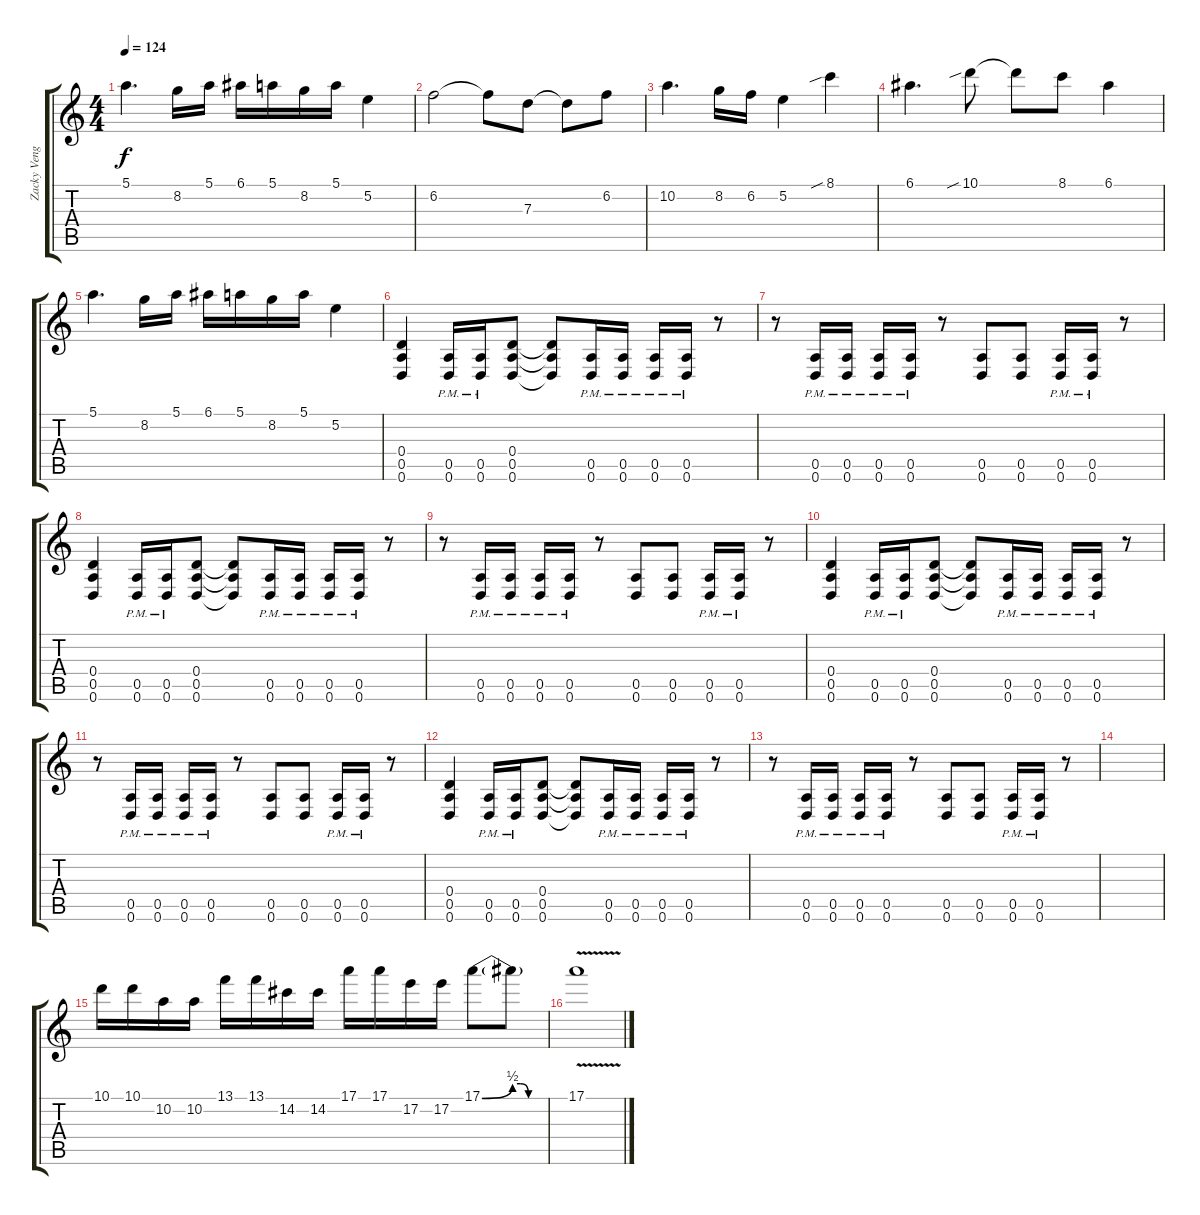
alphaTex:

\track ("Zacky Vengence" "Zacky Veng") {instrument distortionguitar}
\staff {score tabs}
\tuning (E4 B3 G3 D3 A2 D2) {hide}
\ts (4 4)
\tempo 124
\clef g2
\ks c
5.1.4{d dy f} 8.2.16 5.1.16 6.1.16 5.1.16 8.2.16 5.1.16 5.2.4 |
6.2.2 6.2{t}.8 7.3.8 7.3{t}.8 6.2.8 |
10.2.4{d} 8.2.16 6.2.16 5.2.4 8.1{sib}.4 |
6.1.4{d} 10.1{sib}.8 10.1{t}.8 8.1.8 6.1.4 |
5.1.4{d} 8.2.16 5.1.16 6.1.16 5.1.16 8.2.16 5.1.16 5.2.4 |
(0.4 0.5 0.6).4 (0.5{pm} 0.6{pm}).16 (0.5{pm} 0.6{pm}).16 (0.4 0.5 0.6).8 (0.4{t} 0.5{t} 0.6{t}).8 (0.5{pm} 0.6{pm}).16 (0.5{pm} 0.6{pm}).16 (0.5{pm} 0.6{pm}).16 (0.5{pm} 0.6{pm}).16 r.8 |
r.8 (0.5{pm} 0.6{pm}).16 (0.5{pm} 0.6{pm}).16 (0.5{pm} 0.6{pm}).16 (0.5{pm} 0.6{pm}).16 r.8 (0.5 0.6).8 (0.5 0.6).8 (0.5{pm} 0.6{pm}).16 (0.5{pm} 0.6{pm}).16 r.8 |
(0.4 0.5 0.6).4 (0.5{pm} 0.6{pm}).16 (0.5{pm} 0.6{pm}).16 (0.4 0.5 0.6).8 (0.4{t} 0.5{t} 0.6{t}).8 (0.5{pm} 0.6{pm}).16 (0.5{pm} 0.6{pm}).16 (0.5{pm} 0.6{pm}).16 (0.5{pm} 0.6{pm}).16 r.8 |
r.8 (0.5{pm} 0.6{pm}).16 (0.5{pm} 0.6{pm}).16 (0.5{pm} 0.6{pm}).16 (0.5{pm} 0.6{pm}).16 r.8 (0.5 0.6).8 (0.5 0.6).8 (0.5{pm} 0.6{pm}).16 (0.5{pm} 0.6{pm}).16 r.8 |
(0.4 0.5 0.6).4 (0.5{pm} 0.6{pm}).16 (0.5{pm} 0.6{pm}).16 (0.4 0.5 0.6).8 (0.4{t} 0.5{t} 0.6{t}).8 (0.5{pm} 0.6{pm}).16 (0.5{pm} 0.6{pm}).16 (0.5{pm} 0.6{pm}).16 (0.5{pm} 0.6{pm}).16 r.8 |
r.8 (0.5{pm} 0.6{pm}).16 (0.5{pm} 0.6{pm}).16 (0.5{pm} 0.6{pm}).16 (0.5{pm} 0.6{pm}).16 r.8 (0.5 0.6).8 (0.5 0.6).8 (0.5{pm} 0.6{pm}).16 (0.5{pm} 0.6{pm}).16 r.8 |
(0.4 0.5 0.6).4 (0.5{pm} 0.6{pm}).16 (0.5{pm} 0.6{pm}).16 (0.4 0.5 0.6).8 (0.4{t} 0.5{t} 0.6{t}).8 (0.5{pm} 0.6{pm}).16 (0.5{pm} 0.6{pm}).16 (0.5{pm} 0.6{pm}).16 (0.5{pm} 0.6{pm}).16 r.8 |
r.8 (0.5{pm} 0.6{pm}).16 (0.5{pm} 0.6{pm}).16 (0.5{pm} 0.6{pm}).16 (0.5{pm} 0.6{pm}).16 r.8 (0.5 0.6).8 (0.5 0.6).8 (0.5{pm} 0.6{pm}).16 (0.5{pm} 0.6{pm}).16 r.8 |
|
10.1.16 10.1.16 10.2.16 10.2.16 13.1.16 13.1.16 14.2.16 14.2.16 17.1.16 17.1.16 17.2.16 17.2.16 17.1{be (bend 0 0 60 2)}.8 17.1{be (custom 0 2 15 2 30 0 60 0) t}.8 |
17.1{v}.1
